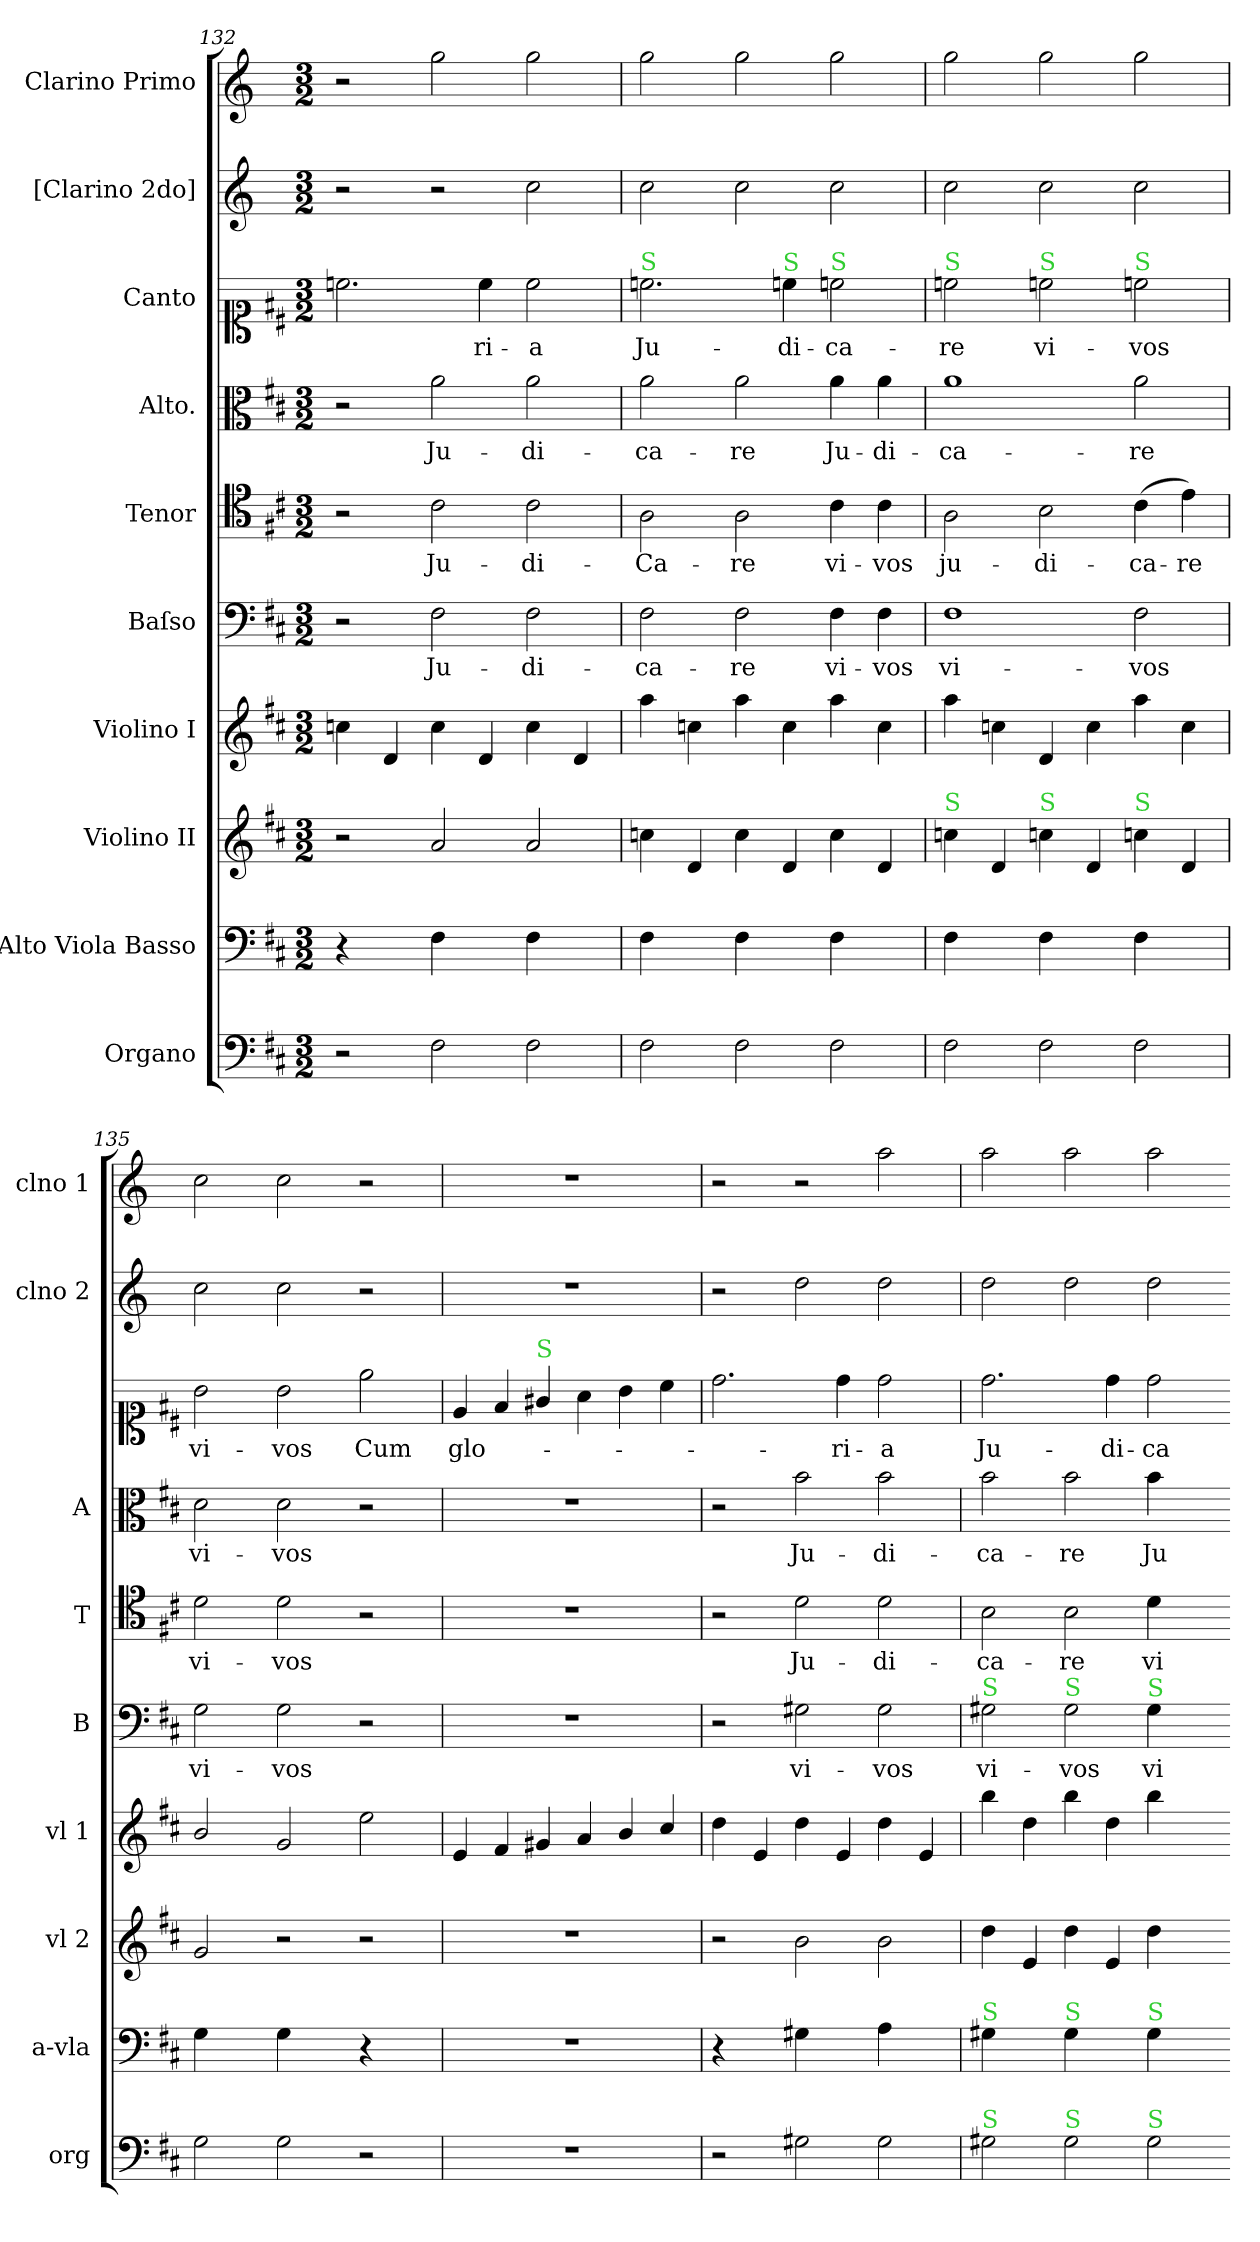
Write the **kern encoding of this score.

**kern	**kern	**kern	**kern	**kern	**text	**kern	**text	**kern	**text	**kern	**text	**kern	**kern
*part10	*part9	*part8	*part7	*part6	*part6	*part5	*part5	*part4	*part4	*part3	*part3	*part2	*part1
*staff10	*staff9	*staff8	*staff7	*staff6	*staff6	*staff5	*staff5	*staff4	*staff4	*staff3	*staff3	*staff2	*staff1
*I"Organo	*I"Alto Viola Basso	*I"Violino II	*I"Violino I	*I"Baſso	*	*I"Tenor	*	*I"Alto.	*	*I"Canto	*	*I"[Clarino 2do]	*I"Clarino Primo
*I'org	*I'a-vla	*I'vl 2	*I'vl 1	*I'B	*	*I'T	*	*I'A	*	*	*	*I'clno 2	*I'clno 1
*clefF4	*clefF4	*clefG2	*clefG2	*clefF4	*	*clefC4	*	*clefC3	*	*clefC1	*	*clefG2	*clefG2
*	*	*	*	*	*	*	*	*	*	*	*	*ITrd-1c-2	*ITrd-1c-2
*k[f#c#]	*k[f#c#]	*k[f#c#]	*k[f#c#]	*k[f#c#]	*	*k[f#c#]	*	*k[f#c#]	*	*k[f#c#]	*	*k[f#c#]	*k[f#c#]
*	*	*	*	*	*	*	*	*	*	*	*	*D:	*D:
*M3/2	*M3/2	*M3/2	*M3/2	*M3/2	*	*M3/2	*	*M3/2	*	*M3/2	*	*M3/2	*M3/2
=132	=132	=132	=132	=132	=132	=132	=132	=132	=132	=132	=132	=132	=132
2r	4r	2r	4ccn\	2r	.	2r	.	2r	.	2.ccn\	.	2r	2r
.	4ryy	.	4d/	.	.	.	.	.	.	.	.	.	.
2F#\	4F#\	2a/	4cc\	2F#\	Ju-	2c#\	Ju-	2a\	Ju-	.	.	2r	2aa\
.	4ryy	.	4d/	.	.	.	.	.	.	4cc\	-ri-	.	.
2F#\	4F#\	2a/	4cc\	2F#\	-di-	2c#\	-di-	2a\	-di-	2cc\	-a	2dd\	2aa\
.	4ryy	.	4d/	.	.	.	.	.	.	.	.	.	.
=133	=133	=133	=133	=133	=133	=133	=133	=133	=133	=133	=133	=133	=133
!	!	!	!	!	!	!	!	!	!	!LO:TX:a:color=limegreen:t=S	!	!	!
2F#\	4F#\	4ccn\	4aa\	2F#\	-ca-	2A\	-Ca-	2a\	-ca-	2.ccn\	Ju-	2dd\	2aa\
.	4ryy	4d/	4ccn\	.	.	.	.	.	.	.	.	.	.
2F#\	4F#\	4cc\	4aa\	2F#\	-re	2A\	-re	2a\	-re	.	.	2dd\	2aa\
!	!	!	!	!	!	!	!	!	!	!LO:TX:a:color=limegreen:t=S	!	!	!
.	4ryy	4d/	4cc\	.	.	.	.	.	.	4ccn\	-di-	.	.
!	!	!	!	!	!	!	!	!	!	!LO:TX:a:color=limegreen:t=S	!	!	!
!	!	!	!	!	!	!	!	!	!LO:LY:i	!	!	!	!
2F#\	4F#\	4cc\	4aa\	4F#\	vi-	4c#\	vi-	4a\	Ju-	2ccn\	-ca-	2dd\	2aa\
!	!	!	!	!	!	!	!	!	!LO:LY:i	!	!	!	!
.	4ryy	4d/	4cc\	4F#\	-vos	4c#\	-vos	4a\	-di-	.	.	.	.
=134	=134	=134	=134	=134	=134	=134	=134	=134	=134	=134	=134	=134	=134
!	!	!	!	!	!	!	!	!	!	!LO:TX:a:color=limegreen:t=S	!	!	!
!	!	!LO:TX:a:color=limegreen:t=S	!	!	!	!	!	!	!	!	!	!	!
!	!	!	!	!	!LO:LY:i	!	!	!	!LO:LY:i	!	!	!	!
2F#\	4F#\	4ccn\	4aa\	1F#	vi-	2A\	ju-	1a	-ca-	2ccn\	-re	2dd\	2aa\
.	4ryy	4d/	4ccn\	.	.	.	.	.	.	.	.	.	.
!	!	!	!	!	!	!	!	!	!	!LO:TX:a:color=limegreen:t=S	!	!	!
!	!	!LO:TX:a:color=limegreen:t=S	!	!	!	!	!	!	!	!	!	!	!
2F#\	4F#\	4ccn\	4d/	.	.	2B\	-di-	.	.	2ccn\	vi-	2dd\	2aa\
.	4ryy	4d/	4cc\	.	.	.	.	.	.	.	.	.	.
!	!	!	!	!	!	!	!	!	!	!LO:TX:a:color=limegreen:t=S	!	!	!
!	!	!LO:TX:a:color=limegreen:t=S	!	!	!	!	!	!	!	!	!	!	!
!	!	!	!	!	!LO:LY:i	!	!	!	!LO:LY:i	!	!	!	!
2F#\	4F#\	4ccn\	4aa\	2F#\	-vos	(4c#\	-ca-	2a\	-re	2ccn\	-vos	2dd\	2aa\
.	4ryy	4d/	4cc\	.	.	4e\)	-re	.	.	.	.	.	.
=135	=135	=135	=135	=135	=135	=135	=135	=135	=135	=135	=135	=135	=135
2G\	4G\	2g/	2b/	2G\	vi-	2d\	vi-	2d\	vi-	2b\	vi-	2dd\	2dd\
.	4ryy	.	.	.	.	.	.	.	.	.	.	.	.
2G\	4G\	2r	2g/	2G\	-vos	2d\	-vos	2d\	-vos	2b\	-vos	2dd\	2dd\
.	4ryy	.	.	.	.	.	.	.	.	.	.	.	.
2r	4r	2r	2ee\	2r	.	2r	.	2r	.	2ee\	Cum	2r	2r
.	4ryy	.	.	.	.	.	.	.	.	.	.	.	.
=136	=136	=136	=136	=136	=136	=136	=136	=136	=136	=136	=136	=136	=136
1.r	1.r	1.r	4e/	1.r	.	1.r	.	1.r	.	4e/	glo-	1.r	1.r
.	.	.	4f#/	.	.	.	.	.	.	4f#/	.	.	.
!	!	!	!	!	!	!	!	!	!	!LO:TX:a:color=limegreen:t=S	!	!	!
.	.	.	4g#X/	.	.	.	.	.	.	4g#X/	.	.	.
.	.	.	4a/	.	.	.	.	.	.	4a\	.	.	.
.	.	.	4b/	.	.	.	.	.	.	4b\	.	.	.
.	.	.	4cc#/	.	.	.	.	.	.	4cc#\	.	.	.
=137	=137	=137	=137	=137	=137	=137	=137	=137	=137	=137	=137	=137	=137
2r	4r	2r	4dd\	2r	.	2r	.	2r	.	2.dd\	.	2r	2r
.	4ryy	.	4e/	.	.	.	.	.	.	.	.	.	.
!	!	!	!	!	!LO:LY:i	!	!	!	!	!	!	!	!
2G#X\	4G#X\	2b\	4dd\	2G#X\	vi-	2d\	Ju-	2b\	Ju-	.	.	2ee\	2r
.	4ryy	.	4e/	.	.	.	.	.	.	4dd\	-ri-	.	.
!	!	!	!	!	!LO:LY:i	!	!	!	!	!	!	!	!
2G#\	4A\	2b\	4dd\	2G#\	-vos	2d\	-di-	2b\	-di-	2dd\	-a	2ee\	2bb\
.	4ryy	.	4e/	.	.	.	.	.	.	.	.	.	.
=138	=138	=138	=138	=138	=138	=138	=138	=138	=138	=138	=138	=138	=138
!	!	!	!	!LO:TX:a:color=limegreen:t=S	!	!	!	!	!	!	!	!	!
!	!LO:TX:a:color=limegreen:t=S	!	!	!	!	!	!	!	!	!	!	!	!
!LO:TX:a:color=limegreen:t=S	!	!	!	!	!	!	!	!	!	!	!	!	!
!	!	!	!	!	!LO:LY:i	!	!	!	!	!	!	!	!
2G#X\	4G#X\	4dd\	4bb\	2G#X\	vi-	2B\	-ca-	2b\	-ca-	2.dd\	Ju-	2ee\	2bb\
.	4ryy	4e/	4dd\	.	.	.	.	.	.	.	.	.	.
!	!	!	!	!LO:TX:a:color=limegreen:t=S	!	!	!	!	!	!	!	!	!
!	!LO:TX:a:color=limegreen:t=S	!	!	!	!	!	!	!	!	!	!	!	!
!LO:TX:a:color=limegreen:t=S	!	!	!	!	!	!	!	!	!	!	!	!	!
!	!	!	!	!	!LO:LY:i	!	!	!	!	!	!	!	!
2G#\	4G#\	4dd\	4bb\	2G#\	-vos	2B\	-re	2b\	-re	.	.	2ee\	2bb\
.	4ryy	4e/	4dd\	.	.	.	.	.	.	4dd\	-di-	.	.
!	!	!	!	!LO:TX:a:color=limegreen:t=S	!	!	!	!	!	!	!	!	!
!	!LO:TX:a:color=limegreen:t=S	!	!	!	!	!	!	!	!	!	!	!	!
!LO:TX:a:color=limegreen:t=S	!	!	!	!	!	!	!	!	!	!	!	!	!
!	!	!	!	!	!LO:LY:i	!	!	!	!LO:LY:i	!	!	!	!
2G#\	4G#\	4dd\	4bb\	4G#\	vi-	4d\	vi-	4b\	Ju-	2dd\	-ca-	2ee\	2bb\
.	4ryy	4ryy	4ryy	4ryy	.	4ryy	.	4ryy	.	.	.	.	.
=-	=-	=-	=-	=-	=-	=-	=-	=-	=-	=-	=-	=-	=-
*-	*-	*-	*-	*-	*-	*-	*-	*-	*-	*-	*-	*-	*-
